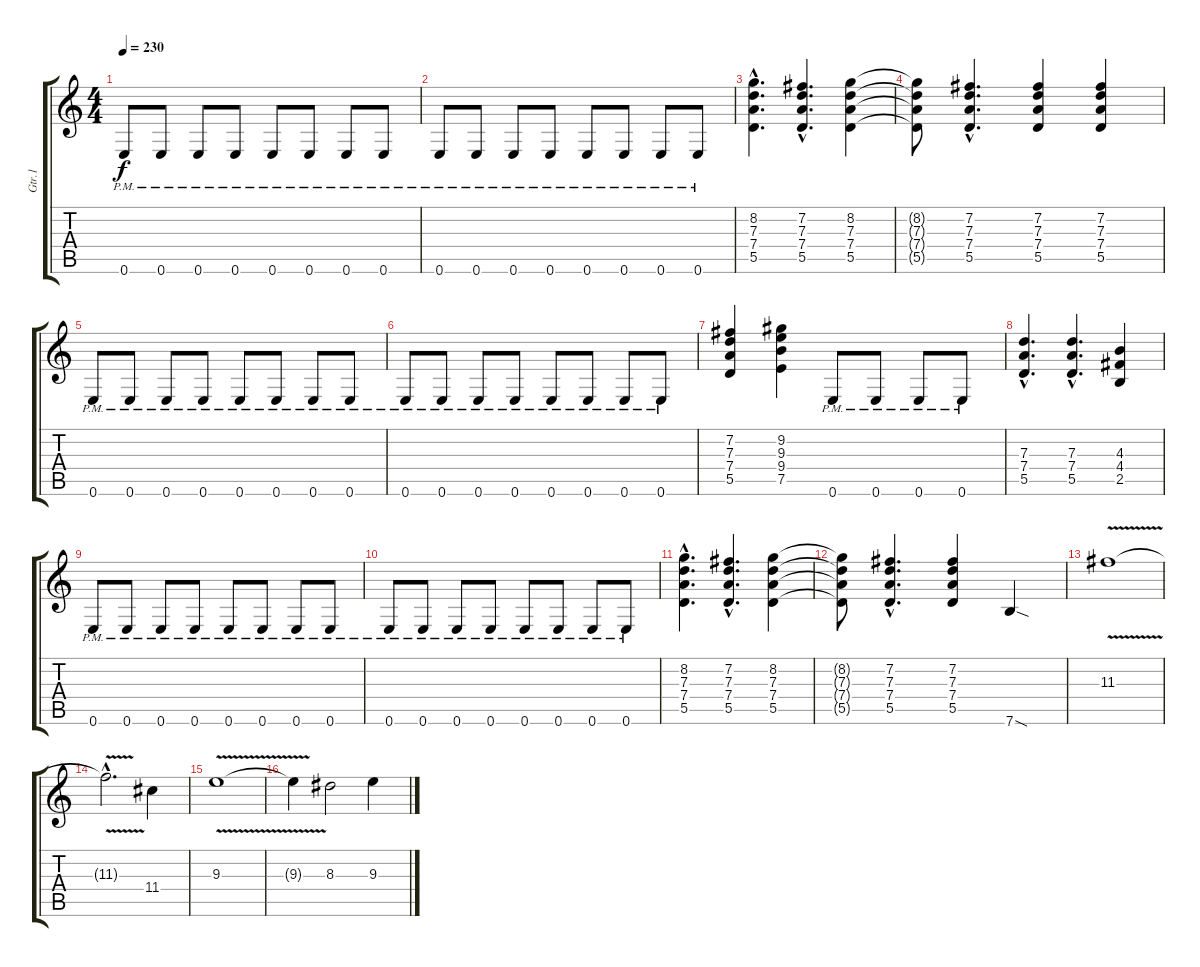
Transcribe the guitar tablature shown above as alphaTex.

\track ("Gtr.1" "Gtr.1") {instrument overdrivenguitar}
\staff {score tabs}
\tuning (E4 B3 G3 D3 A2 E2) {hide}
\ts (4 4)
\tempo 230
\clef g2
\ks c
0.6{pm}.8{dy f} 0.6{pm}.8 0.6{pm}.8 0.6{pm}.8 0.6{pm}.8 0.6{pm}.8 0.6{pm}.8 0.6{pm}.8 |
0.6{pm}.8 0.6{pm}.8 0.6{pm}.8 0.6{pm}.8 0.6{pm}.8 0.6{pm}.8 0.6{pm}.8 0.6{pm}.8 |
(8.2{hac} 7.3{hac} 7.4{hac} 5.5{hac}).4{d} (7.2{hac} 7.3{hac} 7.4{hac} 5.5{hac}).4{d} (8.2 7.3 7.4 5.5).4 |
(8.2{t} 7.3{t} 7.4{t} 5.5{t}).8 (7.2{hac} 7.3{hac} 7.4{hac} 5.5{hac}).4{d} (7.2 7.3 7.4 5.5).4 (7.2 7.3 7.4 5.5).4 |
0.6{pm}.8 0.6{pm}.8 0.6{pm}.8 0.6{pm}.8 0.6{pm}.8 0.6{pm}.8 0.6{pm}.8 0.6{pm}.8 |
0.6{pm}.8 0.6{pm}.8 0.6{pm}.8 0.6{pm}.8 0.6{pm}.8 0.6{pm}.8 0.6{pm}.8 0.6{pm}.8 |
(7.2 7.3 7.4 5.5).4 (9.2 9.3 9.4 7.5).4 0.6{pm}.8 0.6{pm}.8 0.6{pm}.8 0.6{pm}.8 |
(7.3{hac} 7.4{hac} 5.5{hac}).4{d} (7.3{hac} 7.4{hac} 5.5{hac}).4{d} (4.3 4.4 2.5).4 |
0.6{pm}.8 0.6{pm}.8 0.6{pm}.8 0.6{pm}.8 0.6{pm}.8 0.6{pm}.8 0.6{pm}.8 0.6{pm}.8 |
0.6{pm}.8 0.6{pm}.8 0.6{pm}.8 0.6{pm}.8 0.6{pm}.8 0.6{pm}.8 0.6{pm}.8 0.6{pm}.8 |
(8.2{hac} 7.3{hac} 7.4{hac} 5.5{hac}).4{d} (7.2{hac} 7.3{hac} 7.4{hac} 5.5{hac}).4{d} (8.2 7.3 7.4 5.5).4 |
(8.2{t} 7.3{t} 7.4{t} 5.5{t}).8 (7.2{hac} 7.3{hac} 7.4{hac} 5.5{hac}).4{d} (7.2 7.3 7.4 5.5).4 7.6{sod}.4 |
11.3{v}.1 |
11.3{hac t}.2{d} 11.4.4 |
9.3{v}.1 |
9.3{t}.4 8.3.2 9.3.4
